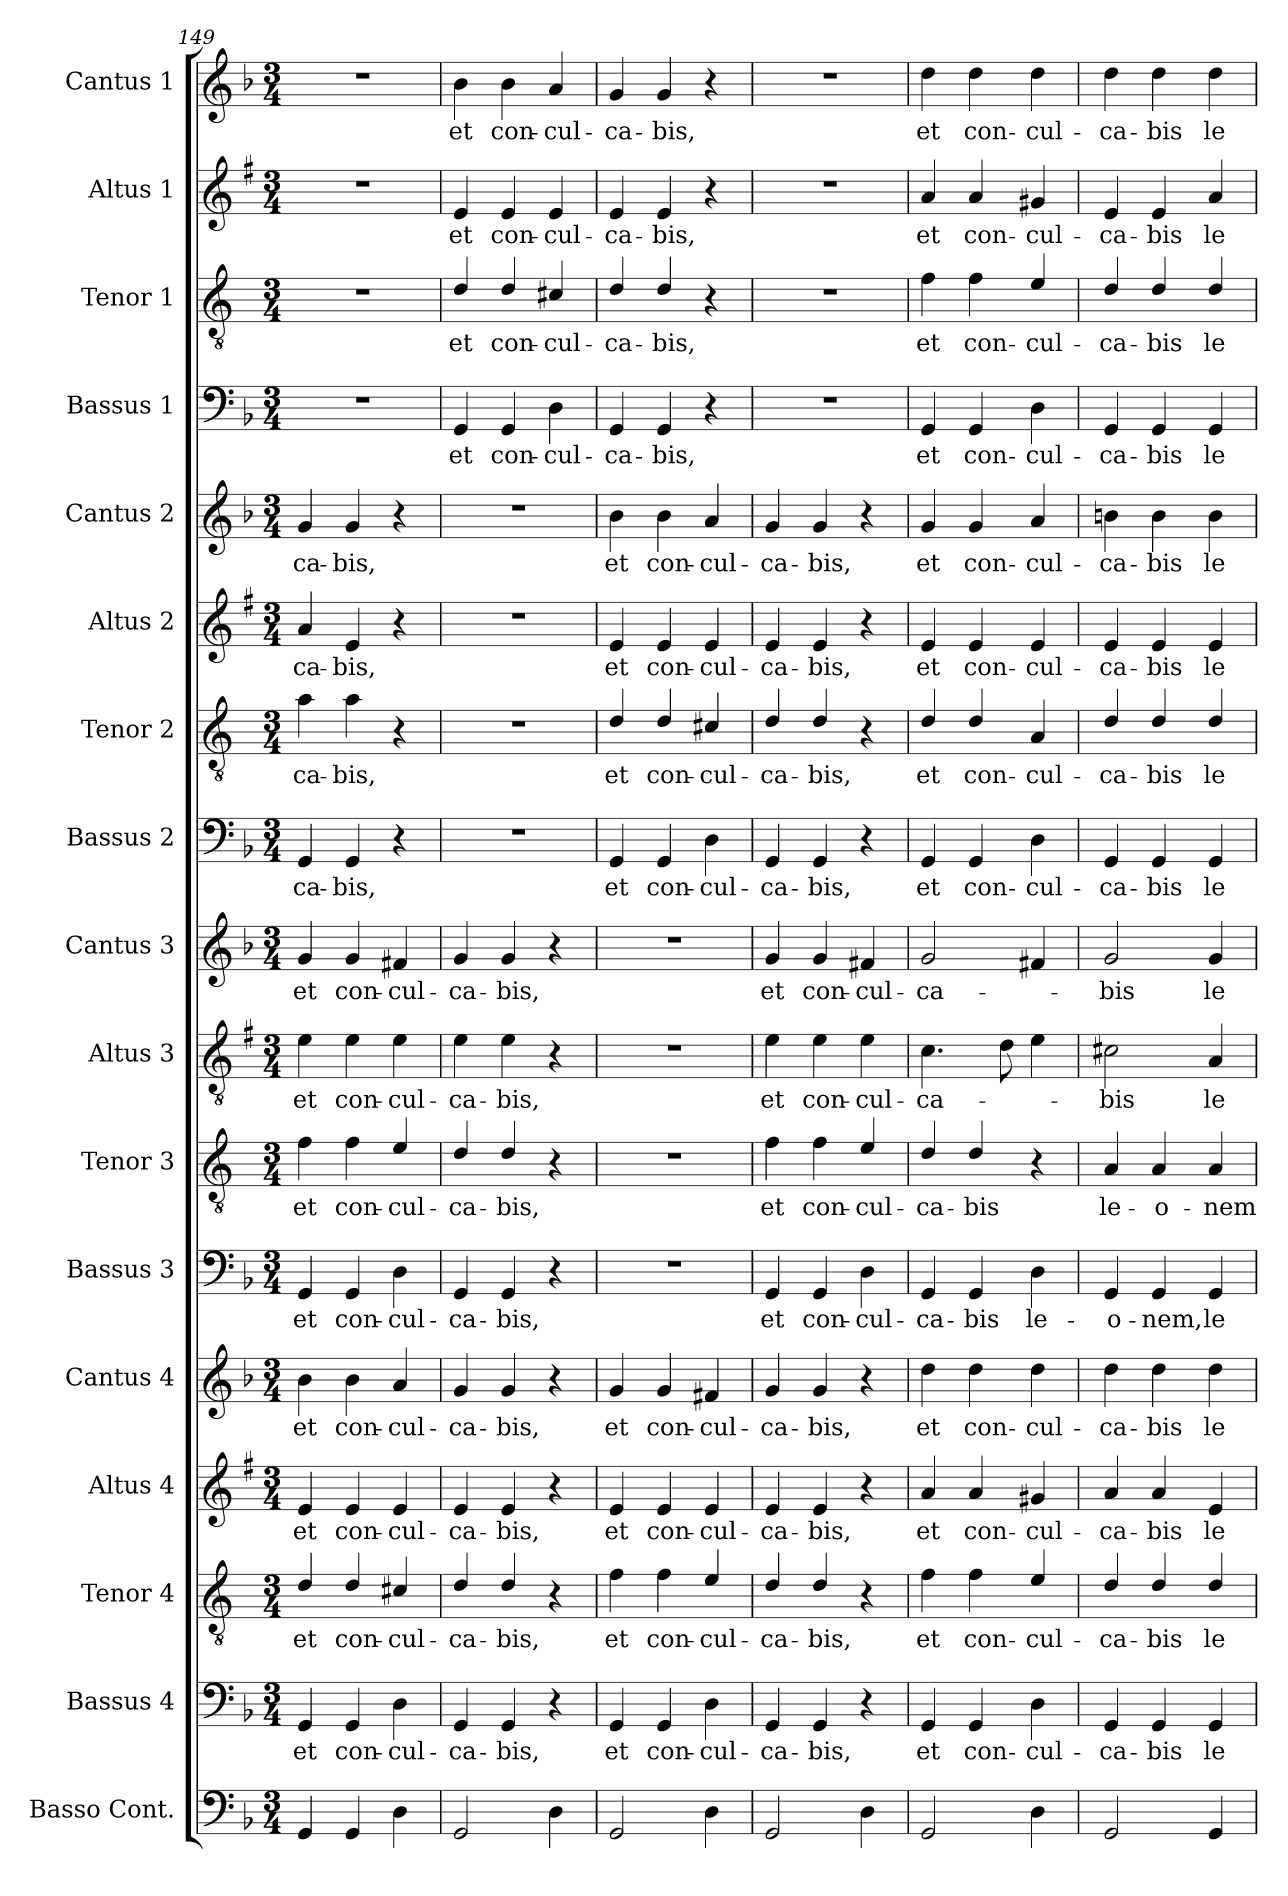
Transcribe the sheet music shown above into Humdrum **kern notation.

**kern	**kern	**text	**kern	**text	**kern	**text	**kern	**text	**kern	**text	**kern	**text	**kern	**text	**kern	**text	**kern	**text	**kern	**text	**kern	**text	**kern	**text	**kern	**text	**kern	**text	**kern	**text	**kern	**text
*part17	*part16	*part16	*part15	*part15	*part14	*part14	*part13	*part13	*part12	*part12	*part11	*part11	*part10	*part10	*part9	*part9	*part8	*part8	*part7	*part7	*part6	*part6	*part5	*part5	*part4	*part4	*part3	*part3	*part2	*part2	*part1	*part1
*staff17	*staff16	*staff16	*staff15	*staff15	*staff14	*staff14	*staff13	*staff13	*staff12	*staff12	*staff11	*staff11	*staff10	*staff10	*staff9	*staff9	*staff8	*staff8	*staff7	*staff7	*staff6	*staff6	*staff5	*staff5	*staff4	*staff4	*staff3	*staff3	*staff2	*staff2	*staff1	*staff1
*I"Basso Cont.	*I"Bassus 4	*	*I"Tenor 4	*	*I"Altus 4	*	*I"Cantus 4	*	*I"Bassus 3	*	*I"Tenor 3	*	*I"Altus 3	*	*I"Cantus 3	*	*I"Bassus 2	*	*I"Tenor 2	*	*I"Altus 2	*	*I"Cantus 2	*	*I"Bassus 1	*	*I"Tenor 1	*	*I"Altus 1	*	*I"Cantus 1	*
*I'BC	*I'B 4	*	*I'T 4	*	*I'A 4	*	*I'C 4	*	*I'B 3	*	*I'T 3	*	*I'A 3	*	*I'C 3	*	*I'B 2	*	*I'T 2	*	*I'A 2	*	*I'C 2	*	*I'B 1	*	*I'T 1	*	*I'A 1	*	*I'C 1	*
*clefF4	*clefF4	*	*clefGv2	*	*clefG2	*	*clefG2	*	*clefF4	*	*clefGv2	*	*clefGv2	*	*clefG2	*	*clefF4	*	*clefGv2	*	*clefG2	*	*clefG2	*	*clefF4	*	*clefGv2	*	*clefG2	*	*clefG2	*
*	*	*	*ITrd4c7	*	*ITrd1c2	*	*	*	*	*	*ITrd4c7	*	*ITrd1c2	*	*	*	*	*	*ITrd4c7	*	*ITrd1c2	*	*	*	*	*	*ITrd4c7	*	*ITrd1c2	*	*	*
*k[b-]	*k[b-]	*	*k[b-]	*	*k[b-]	*	*k[b-]	*	*k[b-]	*	*k[b-]	*	*k[b-]	*	*k[b-]	*	*k[b-]	*	*k[b-]	*	*k[b-]	*	*k[b-]	*	*k[b-]	*	*k[b-]	*	*k[b-]	*	*k[b-]	*
*F:	*F:	*	*F:	*	*F:	*	*F:	*	*F:	*	*F:	*	*F:	*	*F:	*	*F:	*	*F:	*	*F:	*	*F:	*	*F:	*	*F:	*	*F:	*	*F:	*
*M3/4	*M3/4	*	*M3/4	*	*M3/4	*	*M3/4	*	*M3/4	*	*M3/4	*	*M3/4	*	*M3/4	*	*M3/4	*	*M3/4	*	*M3/4	*	*M3/4	*	*M3/4	*	*M3/4	*	*M3/4	*	*M3/4	*
=149	=149	=149	=149	=149	=149	=149	=149	=149	=149	=149	=149	=149	=149	=149	=149	=149	=149	=149	=149	=149	=149	=149	=149	=149	=149	=149	=149	=149	=149	=149	=149	=149
!	!	!LO:LY:b	!	!LO:LY:b	!	!LO:LY:b	!	!LO:LY:b	!	!LO:LY:b	!	!LO:LY:b	!	!LO:LY:b	!	!LO:LY:b	!	!LO:LY:b	!	!LO:LY:b	!	!LO:LY:b	!	!LO:LY:b	!	!	!	!	!	!	!	!
4GG/	4GG/	et	4G/	et	4d/	et	4b-\	et	4GG/	et	4B-\	et	4d\	et	4g/	et	4GG/	-ca-	4d\	-ca-	4g/	-ca-	4g/	-ca-	2.r	.	2.r	.	2.r	.	2.r	.
!	!	!LO:LY:b	!	!LO:LY:b	!	!LO:LY:b	!	!LO:LY:b	!	!LO:LY:b	!	!LO:LY:b	!	!LO:LY:b	!	!LO:LY:b	!	!LO:LY:b	!	!LO:LY:b	!	!LO:LY:b	!	!LO:LY:b	!	!	!	!	!	!	!	!
4GG/	4GG/	con-	4G/	con-	4d/	con-	4b-\	con-	4GG/	con-	4B-\	con-	4d\	con-	4g/	con-	4GG/	-bis,	4d\	-bis,	4d/	-bis,	4g/	-bis,	.	.	.	.	.	.	.	.
!	!	!LO:LY:b	!	!LO:LY:b	!	!LO:LY:b	!	!LO:LY:b	!	!LO:LY:b	!	!LO:LY:b	!	!LO:LY:b	!	!LO:LY:b	!	!	!	!	!	!	!	!	!	!	!	!	!	!	!	!
4D\	4D\	-cul-	4F#X/	-cul-	4d/	-cul-	4a/	-cul-	4D\	-cul-	4A/	-cul-	4d\	-cul-	4f#X/	-cul-	4r	.	4r	.	4r	.	4r	.	.	.	.	.	.	.	.	.
=150	=150	=150	=150	=150	=150	=150	=150	=150	=150	=150	=150	=150	=150	=150	=150	=150	=150	=150	=150	=150	=150	=150	=150	=150	=150	=150	=150	=150	=150	=150	=150	=150
!	!	!LO:LY:b	!	!LO:LY:b	!	!LO:LY:b	!	!LO:LY:b	!	!LO:LY:b	!	!LO:LY:b	!	!LO:LY:b	!	!LO:LY:b	!	!	!	!	!	!	!	!	!	!LO:LY:b	!	!LO:LY:b	!	!LO:LY:b	!	!LO:LY:b
2GG/	4GG/	-ca-	4G/	-ca-	4d/	-ca-	4g/	-ca-	4GG/	-ca-	4G/	-ca-	4d\	-ca-	4g/	-ca-	2.r	.	2.r	.	2.r	.	2.r	.	4GG/	et	4G/	et	4d/	et	4b-\	et
!	!	!LO:LY:b	!	!LO:LY:b	!	!LO:LY:b	!	!LO:LY:b	!	!LO:LY:b	!	!LO:LY:b	!	!LO:LY:b	!	!LO:LY:b	!	!	!	!	!	!	!	!	!	!LO:LY:b	!	!LO:LY:b	!	!LO:LY:b	!	!LO:LY:b
.	4GG/	-bis,	4G/	-bis,	4d/	-bis,	4g/	-bis,	4GG/	-bis,	4G/	-bis,	4d\	-bis,	4g/	-bis,	.	.	.	.	.	.	.	.	4GG/	con-	4G/	con-	4d/	con-	4b-\	con-
!	!	!	!	!	!	!	!	!	!	!	!	!	!	!	!	!	!	!	!	!	!	!	!	!	!	!LO:LY:b	!	!LO:LY:b	!	!LO:LY:b	!	!LO:LY:b
4D\	4r	.	4r	.	4r	.	4r	.	4r	.	4r	.	4r	.	4r	.	.	.	.	.	.	.	.	.	4D\	-cul-	4F#X/	-cul-	4d/	-cul-	4a/	-cul-
=151	=151	=151	=151	=151	=151	=151	=151	=151	=151	=151	=151	=151	=151	=151	=151	=151	=151	=151	=151	=151	=151	=151	=151	=151	=151	=151	=151	=151	=151	=151	=151	=151
!	!	!LO:LY:b	!	!LO:LY:b	!	!LO:LY:b	!	!LO:LY:b	!	!	!	!	!	!	!	!	!	!LO:LY:b	!	!LO:LY:b	!	!LO:LY:b	!	!LO:LY:b	!	!LO:LY:b	!	!LO:LY:b	!	!LO:LY:b	!	!LO:LY:b
2GG/	4GG/	et	4B-\	et	4d/	et	4g/	et	2.r	.	2.r	.	2.r	.	2.r	.	4GG/	et	4G/	et	4d/	et	4b-\	et	4GG/	-ca-	4G/	-ca-	4d/	-ca-	4g/	-ca-
!	!	!LO:LY:b	!	!LO:LY:b	!	!LO:LY:b	!	!LO:LY:b	!	!	!	!	!	!	!	!	!	!LO:LY:b	!	!LO:LY:b	!	!LO:LY:b	!	!LO:LY:b	!	!LO:LY:b	!	!LO:LY:b	!	!LO:LY:b	!	!LO:LY:b
.	4GG/	con-	4B-\	con-	4d/	con-	4g/	con-	.	.	.	.	.	.	.	.	4GG/	con-	4G/	con-	4d/	con-	4b-\	con-	4GG/	-bis,	4G/	-bis,	4d/	-bis,	4g/	-bis,
!	!	!LO:LY:b	!	!LO:LY:b	!	!LO:LY:b	!	!LO:LY:b	!	!	!	!	!	!	!	!	!	!LO:LY:b	!	!LO:LY:b	!	!LO:LY:b	!	!LO:LY:b	!	!	!	!	!	!	!	!
4D\	4D\	-cul-	4A/	-cul-	4d/	-cul-	4f#X/	-cul-	.	.	.	.	.	.	.	.	4D\	-cul-	4F#X/	-cul-	4d/	-cul-	4a/	-cul-	4r	.	4r	.	4r	.	4r	.
!!LO:PB:g=z
=152	=152	=152	=152	=152	=152	=152	=152	=152	=152	=152	=152	=152	=152	=152	=152	=152	=152	=152	=152	=152	=152	=152	=152	=152	=152	=152	=152	=152	=152	=152	=152	=152
!	!	!LO:LY:b	!	!LO:LY:b	!	!LO:LY:b	!	!LO:LY:b	!	!LO:LY:b	!	!LO:LY:b	!	!LO:LY:b	!	!LO:LY:b	!	!LO:LY:b	!	!LO:LY:b	!	!LO:LY:b	!	!LO:LY:b	!	!	!	!	!	!	!	!
2GG/	4GG/	-ca-	4G/	-ca-	4d/	-ca-	4g/	-ca-	4GG/	et	4B-\	et	4d\	et	4g/	et	4GG/	-ca-	4G/	-ca-	4d/	-ca-	4g/	-ca-	2.r	.	2.r	.	2.r	.	2.r	.
!	!	!LO:LY:b	!	!LO:LY:b	!	!LO:LY:b	!	!LO:LY:b	!	!LO:LY:b	!	!LO:LY:b	!	!LO:LY:b	!	!LO:LY:b	!	!LO:LY:b	!	!LO:LY:b	!	!LO:LY:b	!	!LO:LY:b	!	!	!	!	!	!	!	!
.	4GG/	-bis,	4G/	-bis,	4d/	-bis,	4g/	-bis,	4GG/	con-	4B-\	con-	4d\	con-	4g/	con-	4GG/	-bis,	4G/	-bis,	4d/	-bis,	4g/	-bis,	.	.	.	.	.	.	.	.
!	!	!	!	!	!	!	!	!	!	!LO:LY:b	!	!LO:LY:b	!	!LO:LY:b	!	!LO:LY:b	!	!	!	!	!	!	!	!	!	!	!	!	!	!	!	!
4D\	4r	.	4r	.	4r	.	4r	.	4D\	-cul-	4A/	-cul-	4d\	-cul-	4f#X/	-cul-	4r	.	4r	.	4r	.	4r	.	.	.	.	.	.	.	.	.
=153	=153	=153	=153	=153	=153	=153	=153	=153	=153	=153	=153	=153	=153	=153	=153	=153	=153	=153	=153	=153	=153	=153	=153	=153	=153	=153	=153	=153	=153	=153	=153	=153
!	!	!LO:LY:b	!	!LO:LY:b	!	!LO:LY:b	!	!LO:LY:b	!	!LO:LY:b	!	!LO:LY:b	!	!LO:LY:b	!	!LO:LY:b	!	!LO:LY:b	!	!LO:LY:b	!	!LO:LY:b	!	!LO:LY:b	!	!LO:LY:b	!	!LO:LY:b	!	!LO:LY:b	!	!LO:LY:b
2GG/	4GG/	et	4B-\	et	4g/	et	4dd\	et	4GG/	-ca-	4G/	-ca-	4.B-\	-ca-	2g/	-ca-	4GG/	et	4G/	et	4d/	et	4g/	et	4GG/	et	4B-\	et	4g/	et	4dd\	et
!	!	!LO:LY:b	!	!LO:LY:b	!	!LO:LY:b	!	!LO:LY:b	!	!LO:LY:b	!	!LO:LY:b	!	!	!	!	!	!LO:LY:b	!	!LO:LY:b	!	!LO:LY:b	!	!LO:LY:b	!	!LO:LY:b	!	!LO:LY:b	!	!LO:LY:b	!	!LO:LY:b
.	4GG/	con-	4B-\	con-	4g/	con-	4dd\	con-	4GG/	-bis	4G/	-bis	.	.	.	.	4GG/	con-	4G/	con-	4d/	con-	4g/	con-	4GG/	con-	4B-\	con-	4g/	con-	4dd\	con-
.	.	.	.	.	.	.	.	.	.	.	.	.	8c\	.	.	.	.	.	.	.	.	.	.	.	.	.	.	.	.	.	.	.
!	!	!LO:LY:b	!	!LO:LY:b	!	!LO:LY:b	!	!LO:LY:b	!	!LO:LY:b	!	!	!	!	!	!	!	!LO:LY:b	!	!LO:LY:b	!	!LO:LY:b	!	!LO:LY:b	!	!LO:LY:b	!	!LO:LY:b	!	!LO:LY:b	!	!LO:LY:b
4D\	4D\	-cul-	4A/	-cul-	4f#X/	-cul-	4dd\	-cul-	4D\	le-	4r	.	4d\	.	4f#X/	.	4D\	-cul-	4D/	-cul-	4d/	-cul-	4a/	-cul-	4D\	-cul-	4A/	-cul-	4f#X/	-cul-	4dd\	-cul-
=154	=154	=154	=154	=154	=154	=154	=154	=154	=154	=154	=154	=154	=154	=154	=154	=154	=154	=154	=154	=154	=154	=154	=154	=154	=154	=154	=154	=154	=154	=154	=154	=154
!	!	!LO:LY:b	!	!LO:LY:b	!	!LO:LY:b	!	!LO:LY:b	!	!LO:LY:b	!	!LO:LY:b	!	!LO:LY:b	!	!LO:LY:b	!	!LO:LY:b	!	!LO:LY:b	!	!LO:LY:b	!	!LO:LY:b	!	!LO:LY:b	!	!LO:LY:b	!	!LO:LY:b	!	!LO:LY:b
2GG/	4GG/	-ca-	4G/	-ca-	4g/	-ca-	4dd\	-ca-	4GG/	-o-	4D/	le-	2Bn\	-bis	2g/	-bis	4GG/	-ca-	4G/	-ca-	4d/	-ca-	4bn\	-ca-	4GG/	-ca-	4G/	-ca-	4d/	-ca-	4dd\	-ca-
!	!	!LO:LY:b	!	!LO:LY:b	!	!LO:LY:b	!	!LO:LY:b	!	!LO:LY:b	!	!LO:LY:b	!	!	!	!	!	!LO:LY:b	!	!LO:LY:b	!	!LO:LY:b	!	!LO:LY:b	!	!LO:LY:b	!	!LO:LY:b	!	!LO:LY:b	!	!LO:LY:b
.	4GG/	-bis	4G/	-bis	4g/	-bis	4dd\	-bis	4GG/	-nem,	4D/	-o-	.	.	.	.	4GG/	-bis	4G/	-bis	4d/	-bis	4b\	-bis	4GG/	-bis	4G/	-bis	4d/	-bis	4dd\	-bis
!	!	!LO:LY:b	!	!LO:LY:b	!	!LO:LY:b	!	!LO:LY:b	!	!LO:LY:b	!	!LO:LY:b	!	!LO:LY:b	!	!LO:LY:b	!	!LO:LY:b	!	!LO:LY:b	!	!LO:LY:b	!	!LO:LY:b	!	!LO:LY:b	!	!LO:LY:b	!	!LO:LY:b	!	!LO:LY:b
4GG/	4GG/	le-	4G/	le-	4d/	le-	4dd\	le-	4GG/	le-	4D/	-nem	4G/	le-	4g/	le-	4GG/	le-	4G/	le-	4d/	le-	4b\	le-	4GG/	le-	4G/	le-	4g/	le-	4dd\	le-
=	=	=	=	=	=	=	=	=	=	=	=	=	=	=	=	=	=	=	=	=	=	=	=	=	=	=	=	=	=	=	=	=
*-	*-	*-	*-	*-	*-	*-	*-	*-	*-	*-	*-	*-	*-	*-	*-	*-	*-	*-	*-	*-	*-	*-	*-	*-	*-	*-	*-	*-	*-	*-	*-	*-
